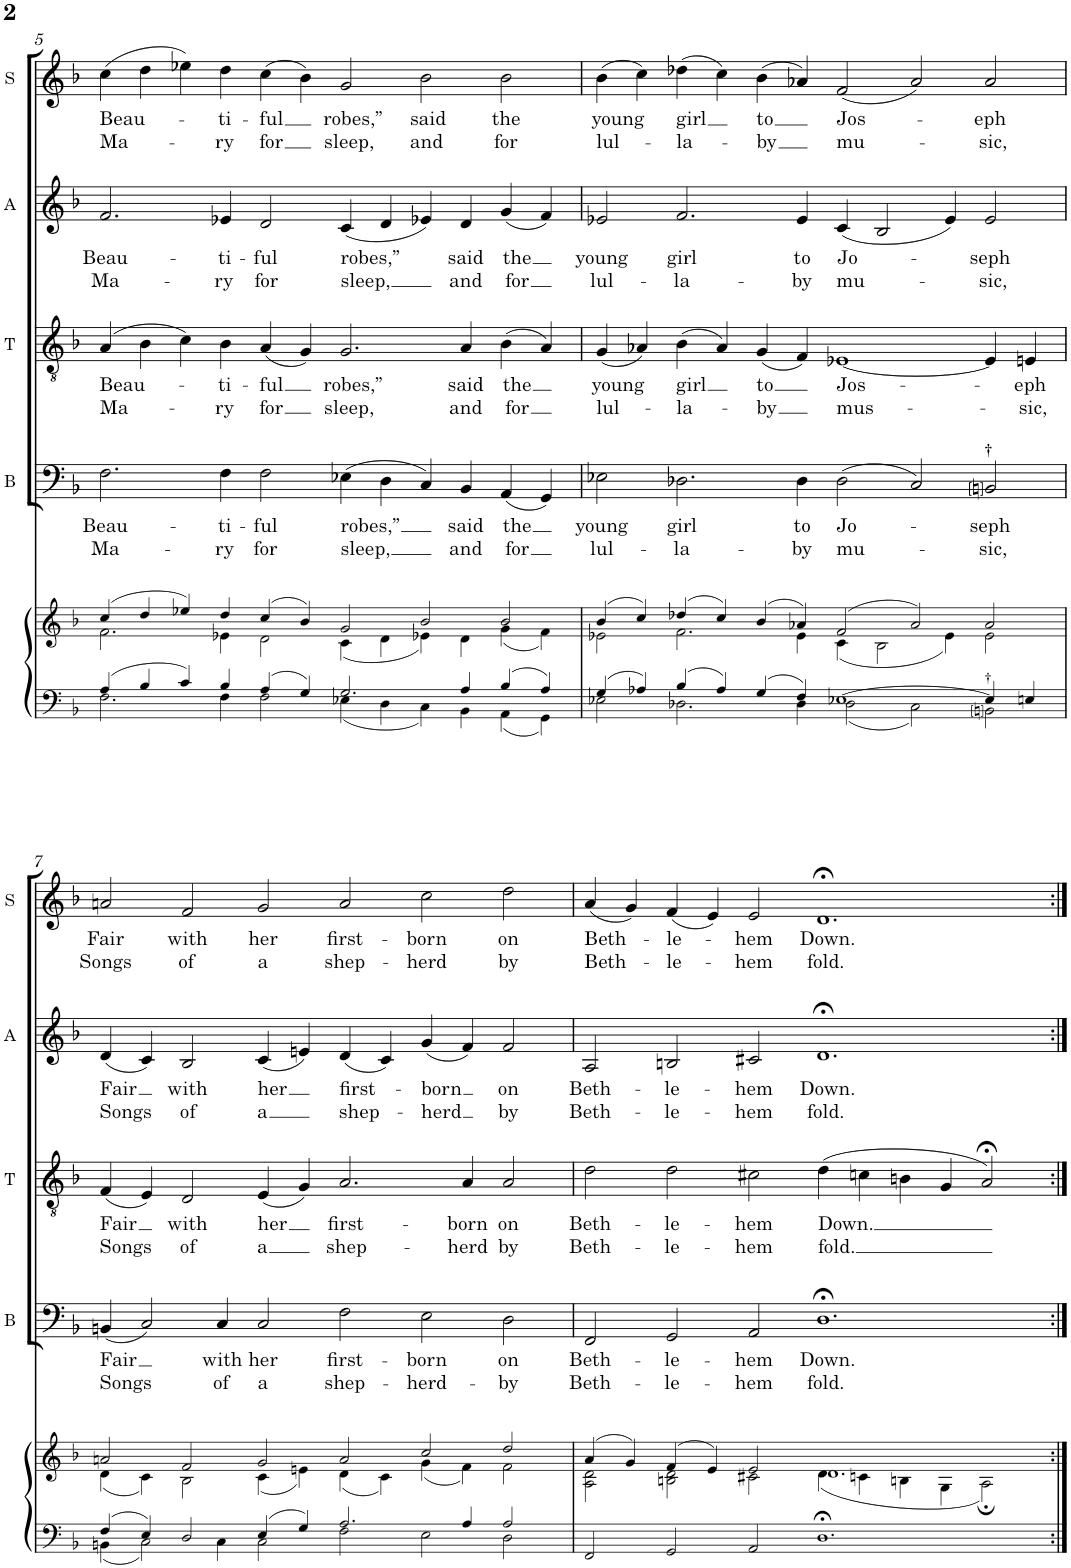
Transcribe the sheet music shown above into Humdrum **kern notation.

**kern	**kern	**kern	**text	**text	**kern	**text	**text	**kern	**text	**text	**kern	**text	**text
*part5	*part5	*part4	*part4	*part4	*part3	*part3	*part3	*part2	*part2	*part2	*part1	*part1	*part1
*staff6	*staff5	*staff4	*staff4	*staff4	*staff3	*staff3	*staff3	*staff2	*staff2	*staff2	*staff1	*staff1	*staff1
*I"(for rehearsal only)	*	*I"BASS	*	*	*I"TENOR	*	*	*I"ALTO	*	*	*I"SOPRANO	*	*
*	*	*I'B	*	*	*I'T	*	*	*I'A	*	*	*I'S	*	*
!!LO:PB:g=z
*clefF4	*clefG2	*clefF4	*	*	*clefGv2	*	*	*clefG2	*	*	*clefG2	*	*
*k[b-]	*k[b-]	*k[b-]	*	*	*k[b-]	*	*	*k[b-]	*	*	*k[b-]	*	*
*M6/2	*M6/2	*M6/2	*	*	*M6/2	*	*	*M6/2	*	*	*M6/2	*	*
=5	=5	=5	=5	=5	=5	=5	=5	=5	=5	=5	=5	=5	=5
*^	*^	*	*	*	*	*	*	*	*	*	*	*	*
!	!	!	!	!	!LO:LY:b	!LO:LY:b	!	!LO:LY:b	!LO:LY:b	!	!LO:LY:b	!LO:LY:b	!	!LO:LY:b	!LO:LY:b
4A/	2.F\	(4cc/	2.f\	2.F\	Beau-	Ma-	(4A/	Beau-	Ma-	2.f/	Beau-	Ma-	(4cc\	Beau-	Ma-
4B-/	.	4dd/	.	.	.	.	4B-\	.	.	.	.	.	4dd\	.	.
4c/	.	4ee-X/)	.	.	.	.	4c\)	.	.	.	.	.	4ee-X\)	.	.
!	!	!	!	!	!LO:LY:b	!LO:LY:b	!	!LO:LY:b	!LO:LY:b	!	!LO:LY:b	!LO:LY:b	!	!LO:LY:b	!LO:LY:b
4B-/	4F\	4dd/	4e-X\	4F\	-ti-	-ry	4B-\	-ti-	-ry	4e-X/	-ti-	-ry	4dd\	-ti-	-ry
!	!	!	!	!	!LO:LY:b	!LO:LY:b	!	!LO:LY:b	!LO:LY:b	!	!LO:LY:b	!LO:LY:b	!	!LO:LY:b	!LO:LY:b
4A/	2F\	(4cc/	2d\	2F\	-ful	for	(4A/	-ful	for	2d/	-ful	for	(4cc\	-ful	for
4G/	.	4b-/)	.	.	.	.	4G/)	.	.	.	.	.	4b-\)	.	.
!	!	!	!	!	!LO:LY:b	!LO:LY:b	!	!LO:LY:b	!LO:LY:b	!	!LO:LY:b	!LO:LY:b	!	!LO:LY:b	!LO:LY:b
2.G/	4E-X\	2g/	(4c\	(4E-X\	robes,”	sleep,	2.G/	robes,”	sleep,	(4c/	robes,”	sleep,	2g/	robes,”	sleep,
.	4D\	.	4d\	4D\	.	.	.	.	.	4d/	.	.	.	.	.
!	!	!	!	!	!	!	!	!	!	!	!	!	!	!LO:LY:b	!LO:LY:b
.	4C\	2b-/	4e-X\)	4C/)	.	.	.	.	.	4e-X/)	.	.	2b-\	said	and
!	!	!	!	!	!LO:LY:b	!LO:LY:b	!	!LO:LY:b	!LO:LY:b	!	!LO:LY:b	!LO:LY:b	!	!	!
4A/	4BB-\	.	4d\	4BB-/	said	and	4A/	said	and	4d/	said	and	.	.	.
!	!	!	!	!	!LO:LY:b	!LO:LY:b	!	!LO:LY:b	!LO:LY:b	!	!LO:LY:b	!LO:LY:b	!	!LO:LY:b	!LO:LY:b
4B-/	4AA\	2b-/	(4g\	(4AA/	the	for	(4B-\	the	for	(4g/	the	for	2b-\	the	for
4A/	4GG\	.	4f\)	4GG/)	.	.	4A/)	.	.	4f/)	.	.	.	.	.
=6	=6	=6	=6	=6	=6	=6	=6	=6	=6	=6	=6	=6	=6	=6	=6
!	!	!	!	!	!LO:LY:b	!LO:LY:b	!	!LO:LY:b	!LO:LY:b	!	!LO:LY:b	!LO:LY:b	!	!LO:LY:b	!LO:LY:b
4G/	2E-X\	(4b-/	2e-X\	2E-X\	young	lul-	(4G/	young	lul-	2e-X/	young	lul-	(4b-\	young	lul-
4A-X/	.	4cc/)	.	.	.	.	4A-X/)	.	.	.	.	.	4cc\)	.	.
!	!	!	!	!	!LO:LY:b	!LO:LY:b	!	!LO:LY:b	!LO:LY:b	!	!LO:LY:b	!LO:LY:b	!	!LO:LY:b	!LO:LY:b
4B-/	2.D-X\	(4dd-X/	2.f\	2.D-X\	girl	-la-	(4B-\	girl	-la-	2.f/	girl	-la-	(4dd-X\	girl	-la-
4A-/	.	4cc/)	.	.	.	.	4A-/)	.	.	.	.	.	4cc\)	.	.
!	!	!	!	!	!	!	!	!LO:LY:b	!LO:LY:b	!	!	!	!	!LO:LY:b	!LO:LY:b
4G/	.	(4b-/	.	.	.	.	(4G/	to	-by	.	.	.	(4b-\	to	-by
!	!	!	!	!	!LO:LY:b	!LO:LY:b	!	!	!	!	!LO:LY:b	!LO:LY:b	!	!	!
4F/	4D-\	4a-X/)	4e-\	4D-\	to	-by	4F/)	.	.	4e-/	to	-by	4a-X/)	.	.
!	!	!	!	!	!LO:LY:b	!LO:LY:b	!	!LO:LY:b	!LO:LY:b	!	!LO:LY:b	!LO:LY:b	!	!LO:LY:b	!LO:LY:b
[1E-X	2D-\	(2f/	(4c\	(2D-\	Jo-	mu-	[1E-X	Jos-	mus-	(4c/	Jo-	mu-	(2f/	Jos-	mu-
.	.	.	2B-\	.	.	.	.	.	.	2B-/	.	.	.	.	.
.	2C\	2a-/)	.	2C/)	.	.	.	.	.	.	.	.	2a-/)	.	.
.	.	.	4e-\)	.	.	.	.	.	.	4e-/)	.	.	.	.	.
!	!	!	!	!LO:TX:a:B:t=†	!	!	!	!	!	!	!	!	!	!	!
!LO:TX:a:B:t=†	!	!	!	!	!	!	!	!	!	!	!	!	!	!	!
!	!	!	!	!	!LO:LY:b	!LO:LY:b	!	!	!	!	!LO:LY:b	!LO:LY:b	!	!LO:LY:b	!LO:LY:b
4E-/]	2BBnj\	2a-/	2e-\	2BBnj/	-seph	-sic,	4E-/]	.	.	2e-/	-seph	-sic,	2a-/	-eph	-sic,
!	!	!	!	!	!	!	!	!LO:LY:b	!LO:LY:b	!	!	!	!	!	!
4En/	.	.	.	.	.	.	4En/	-eph	-sic,	.	.	.	.	.	.
!!LO:LB:g=z
=7	=7	=7	=7	=7	=7	=7	=7	=7	=7	=7	=7	=7	=7	=7	=7
!	!	!	!	!	!LO:LY:b	!LO:LY:b	!	!LO:LY:b	!LO:LY:b	!	!LO:LY:b	!LO:LY:b	!	!LO:LY:b	!LO:LY:b
4F/	4BBn\	2an/	(4d\	(4BBn/	Fair	Songs	(4F/	Fair	Songs	(4d/	Fair	Songs	2an/	Fair	Songs
4E/	2C\	.	4c\)	2C/)	.	.	4E/)	.	.	4c/)	.	.	.	.	.
!	!	!	!	!	!	!	!	!LO:LY:b	!LO:LY:b	!	!LO:LY:b	!LO:LY:b	!	!LO:LY:b	!LO:LY:b
2D/	.	2f/	2B-\	.	.	.	2D/	with	of	2B-/	with	of	2f/	with	of
!	!	!	!	!	!LO:LY:b	!LO:LY:b	!	!	!	!	!	!	!	!	!
.	4C\	.	.	4C/	with	of	.	.	.	.	.	.	.	.	.
!	!	!	!	!	!LO:LY:b	!LO:LY:b	!	!LO:LY:b	!LO:LY:b	!	!LO:LY:b	!LO:LY:b	!	!LO:LY:b	!LO:LY:b
4E/	2C\	2g/	(4c\	2C/	her	a	(4E/	her	a	(4c/	her	a	2g/	her	a
4G/	.	.	4en\)	.	.	.	4G/)	.	.	4en/)	.	.	.	.	.
!	!	!	!	!	!LO:LY:b	!LO:LY:b	!	!LO:LY:b	!LO:LY:b	!	!LO:LY:b	!LO:LY:b	!	!LO:LY:b	!LO:LY:b
2.A/	2F\	2a/	(4d\	2F\	first-	shep-	2.A/	first-	shep-	(4d/	first-	shep-	2a/	first-	shep-
.	.	.	4c\)	.	.	.	.	.	.	4c/)	.	.	.	.	.
!	!	!	!	!	!LO:LY:b	!LO:LY:b	!	!	!	!	!LO:LY:b	!LO:LY:b	!	!LO:LY:b	!LO:LY:b
.	2E\	2cc/	(4g\	2E\	-born	-herd-	.	.	.	(4g/	-born	-herd	2cc\	-born	-herd
!	!	!	!	!	!	!	!	!LO:LY:b	!LO:LY:b	!	!	!	!	!	!
4A/	.	.	4f\)	.	.	.	4A/	-born	-herd	4f/)	.	.	.	.	.
!	!	!	!	!	!LO:LY:b	!LO:LY:b	!	!LO:LY:b	!LO:LY:b	!	!LO:LY:b	!LO:LY:b	!	!LO:LY:b	!LO:LY:b
2A/	2D\	2dd/	2f\	2D\	on	-by	2A/	on	by	2f/	on	by	2dd\	on	by
=8	=8	=8	=8	=8	=8	=8	=8	=8	=8	=8	=8	=8	=8	=8	=8
!	!	!	!	!	!LO:LY:b	!LO:LY:b	!	!LO:LY:b	!LO:LY:b	!	!LO:LY:b	!LO:LY:b	!	!LO:LY:b	!LO:LY:b
*v	*v	*	*	*	*	*	*	*	*	*	*	*	*	*	*
2FF/	(4a/	2A\ 2d\	2FF/	Beth-	Beth-	2d\	Beth-	Beth-	2A/	Beth-	Beth-	(4a/	Beth-	Beth-
.	4g/)	.	.	.	.	.	.	.	.	.	.	4g/)	.	.
!	!	!	!	!LO:LY:b	!LO:LY:b	!	!LO:LY:b	!LO:LY:b	!	!LO:LY:b	!LO:LY:b	!	!LO:LY:b	!LO:LY:b
2GG/	(4f/	2Bn\ 2d\	2GG/	-le-	-le-	2d\	-le-	-le-	2Bn/	-le-	-le-	(4f/	-le-	-le-
.	4e/)	.	.	.	.	.	.	.	.	.	.	4e/)	.	.
!	!	!	!	!LO:LY:b	!LO:LY:b	!	!LO:LY:b	!LO:LY:b	!	!LO:LY:b	!LO:LY:b	!	!LO:LY:b	!LO:LY:b
2AA/	2e/	2c#X\	2AA/	-hem	-hem	2c#X\	-hem	-hem	2c#X/	-hem	-hem	2e/	-hem	-hem
!	!	!	!	!LO:LY:b	!LO:LY:b	!	!LO:LY:b	!LO:LY:b	!	!LO:LY:b	!LO:LY:b	!	!LO:LY:b	!LO:LY:b
1.D;<	1.d	(4d\	1.D;<	Down.	fold.	(4d\	Down.	fold.	1.d;<	Down.	fold.	1.d;<	Down.	fold.
.	.	4cn\	.	.	.	4cn\	.	.	.	.	.	.	.	.
.	.	4Bn\	.	.	.	4Bn\	.	.	.	.	.	.	.	.
.	.	4G\	.	.	.	4G/	.	.	.	.	.	.	.	.
.	.	2A;\)	.	.	.	2A;</)	.	.	.	.	.	.	.	.
*	*v	*v	*	*	*	*	*	*	*	*	*	*	*	*
=:|!	=:|!	=:|!	=:|!	=:|!	=:|!	=:|!	=:|!	=:|!	=:|!	=:|!	=:|!	=:|!	=:|!
*-	*-	*-	*-	*-	*-	*-	*-	*-	*-	*-	*-	*-	*-
